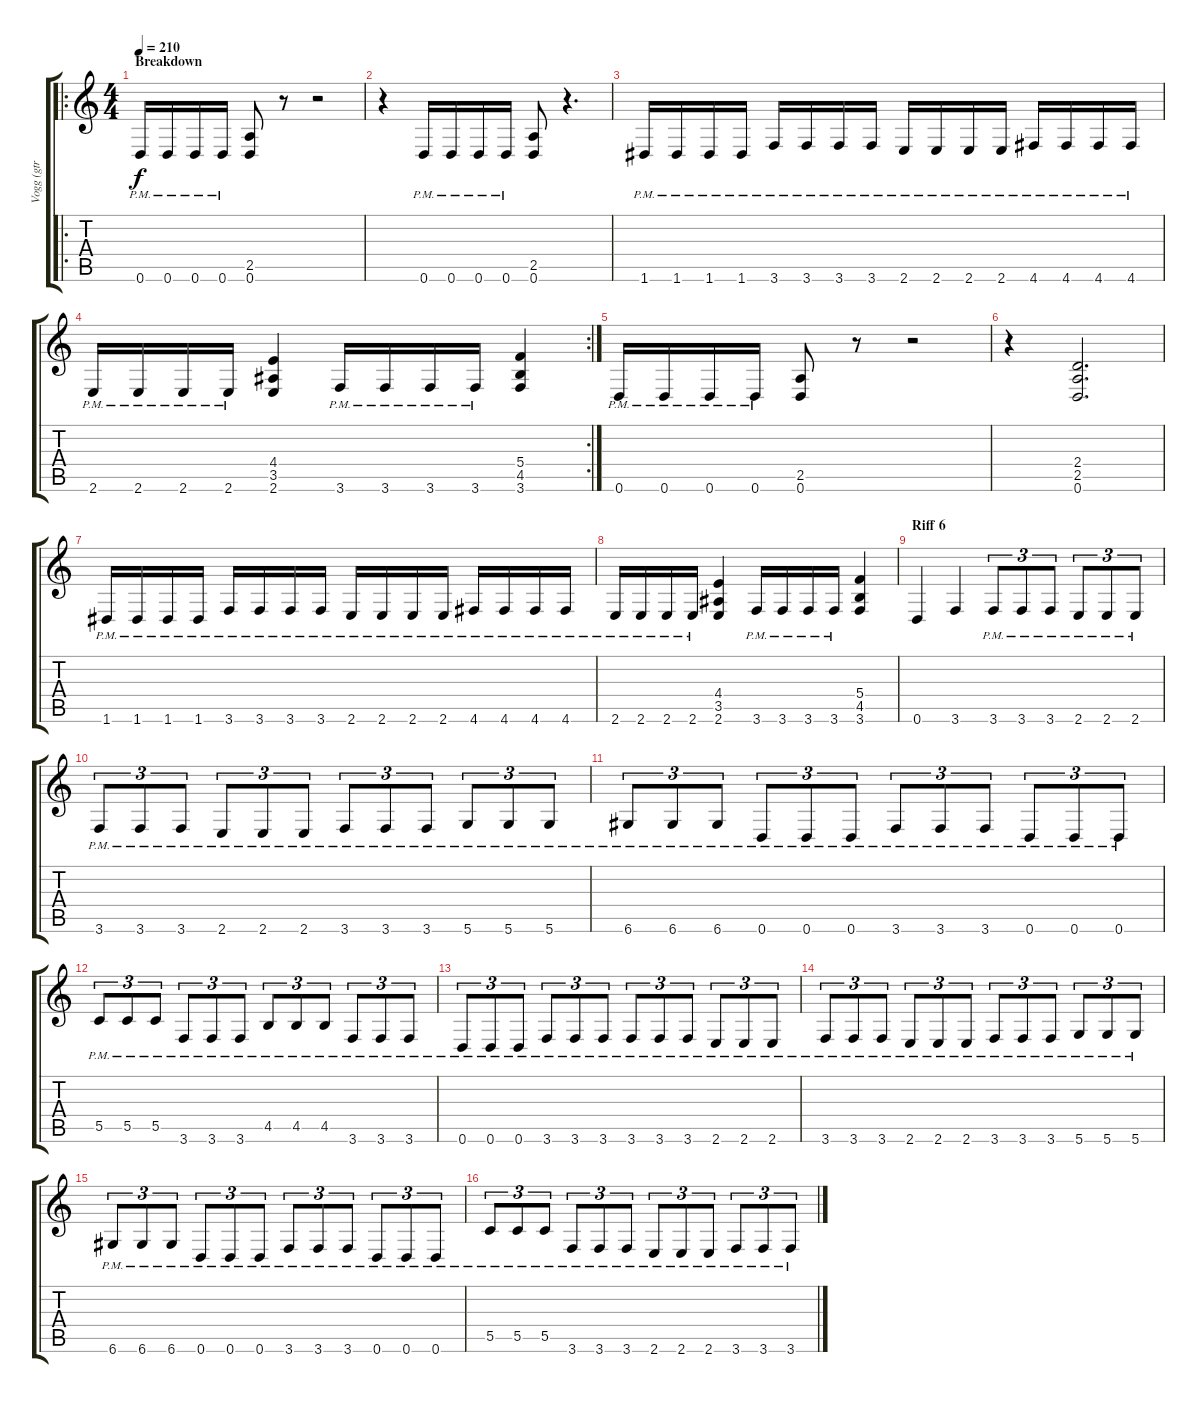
\track ("Vogg (gtr 1)" "Vogg (gtr ") {instrument distortionguitar}
\staff {score tabs}
\tuning (D4 A3 F3 C3 G2 D2) {hide}
\ro
\ts (4 4)
\section ("" "Breakdown")
\tempo 210
\clef g2
\ks c
0.6{pm}.16{dy f} 0.6{pm}.16 0.6{pm}.16 0.6{pm}.16 (2.5 0.6).8 r.8 r.2 |
r.4 0.6{pm}.16 0.6{pm}.16 0.6{pm}.16 0.6{pm}.16 (2.5 0.6).8 r.4{d} |
1.6{pm}.16 1.6{pm}.16 1.6{pm}.16 1.6{pm}.16 3.6{pm}.16 3.6{pm}.16 3.6{pm}.16 3.6{pm}.16 2.6{pm}.16 2.6{pm}.16 2.6{pm}.16 2.6{pm}.16 4.6{pm}.16 4.6{pm}.16 4.6{pm}.16 4.6{pm}.16 |
\rc 2
2.6{pm}.16 2.6{pm}.16 2.6{pm}.16 2.6{pm}.16 (4.4 3.5 2.6).4 3.6{pm}.16 3.6{pm}.16 3.6{pm}.16 3.6{pm}.16 (5.4 4.5 3.6).4 |
0.6{pm}.16 0.6{pm}.16 0.6{pm}.16 0.6{pm}.16 (2.5 0.6).8 r.8 r.2 |
r.4 (2.4 2.5 0.6).2{d} |
1.6{pm}.16 1.6{pm}.16 1.6{pm}.16 1.6{pm}.16 3.6{pm}.16 3.6{pm}.16 3.6{pm}.16 3.6{pm}.16 2.6{pm}.16 2.6{pm}.16 2.6{pm}.16 2.6{pm}.16 4.6{pm}.16 4.6{pm}.16 4.6{pm}.16 4.6{pm}.16 |
2.6{pm}.16 2.6{pm}.16 2.6{pm}.16 2.6{pm}.16 (4.4 3.5 2.6).4 3.6{pm}.16 3.6{pm}.16 3.6{pm}.16 3.6{pm}.16 (5.4 4.5 3.6).4 |
\section ("" "Riff 6")
0.6.4 3.6.4 3.6{pm}.8{tu (3 2)} 3.6{pm}.8{tu (3 2)} 3.6{pm}.8{tu (3 2)} 2.6{pm}.8{tu (3 2)} 2.6{pm}.8{tu (3 2)} 2.6{pm}.8{tu (3 2)} |
3.6{pm}.8{tu (3 2)} 3.6{pm}.8{tu (3 2)} 3.6{pm}.8{tu (3 2)} 2.6{pm}.8{tu (3 2)} 2.6{pm}.8{tu (3 2)} 2.6{pm}.8{tu (3 2)} 3.6{pm}.8{tu (3 2)} 3.6{pm}.8{tu (3 2)} 3.6{pm}.8{tu (3 2)} 5.6{pm}.8{tu (3 2)} 5.6{pm}.8{tu (3 2)} 5.6{pm}.8{tu (3 2)} |
6.6{pm}.8{tu (3 2)} 6.6{pm}.8{tu (3 2)} 6.6{pm}.8{tu (3 2)} 0.6{pm}.8{tu (3 2)} 0.6{pm}.8{tu (3 2)} 0.6{pm}.8{tu (3 2)} 3.6{pm}.8{tu (3 2)} 3.6{pm}.8{tu (3 2)} 3.6{pm}.8{tu (3 2)} 0.6{pm}.8{tu (3 2)} 0.6{pm}.8{tu (3 2)} 0.6{pm}.8{tu (3 2)} |
5.5{pm}.8{tu (3 2)} 5.5{pm}.8{tu (3 2)} 5.5{pm}.8{tu (3 2)} 3.6{pm}.8{tu (3 2)} 3.6{pm}.8{tu (3 2)} 3.6{pm}.8{tu (3 2)} 4.5{pm}.8{tu (3 2)} 4.5{pm}.8{tu (3 2)} 4.5{pm}.8{tu (3 2)} 3.6{pm}.8{tu (3 2)} 3.6{pm}.8{tu (3 2)} 3.6{pm}.8{tu (3 2)} |
0.6{pm}.8{tu (3 2)} 0.6{pm}.8{tu (3 2)} 0.6{pm}.8{tu (3 2)} 3.6{pm}.8{tu (3 2)} 3.6{pm}.8{tu (3 2)} 3.6{pm}.8{tu (3 2)} 3.6{pm}.8{tu (3 2)} 3.6{pm}.8{tu (3 2)} 3.6{pm}.8{tu (3 2)} 2.6{pm}.8{tu (3 2)} 2.6{pm}.8{tu (3 2)} 2.6{pm}.8{tu (3 2)} |
3.6{pm}.8{tu (3 2)} 3.6{pm}.8{tu (3 2)} 3.6{pm}.8{tu (3 2)} 2.6{pm}.8{tu (3 2)} 2.6{pm}.8{tu (3 2)} 2.6{pm}.8{tu (3 2)} 3.6{pm}.8{tu (3 2)} 3.6{pm}.8{tu (3 2)} 3.6{pm}.8{tu (3 2)} 5.6{pm}.8{tu (3 2)} 5.6{pm}.8{tu (3 2)} 5.6{pm}.8{tu (3 2)} |
6.6{pm}.8{tu (3 2)} 6.6{pm}.8{tu (3 2)} 6.6{pm}.8{tu (3 2)} 0.6{pm}.8{tu (3 2)} 0.6{pm}.8{tu (3 2)} 0.6{pm}.8{tu (3 2)} 3.6{pm}.8{tu (3 2)} 3.6{pm}.8{tu (3 2)} 3.6{pm}.8{tu (3 2)} 0.6{pm}.8{tu (3 2)} 0.6{pm}.8{tu (3 2)} 0.6{pm}.8{tu (3 2)} |
5.5{pm}.8{tu (3 2)} 5.5{pm}.8{tu (3 2)} 5.5{pm}.8{tu (3 2)} 3.6{pm}.8{tu (3 2)} 3.6{pm}.8{tu (3 2)} 3.6{pm}.8{tu (3 2)} 2.6{pm}.8{tu (3 2)} 2.6{pm}.8{tu (3 2)} 2.6{pm}.8{tu (3 2)} 3.6{pm}.8{tu (3 2)} 3.6{pm}.8{tu (3 2)} 3.6{pm}.8{tu (3 2)}
